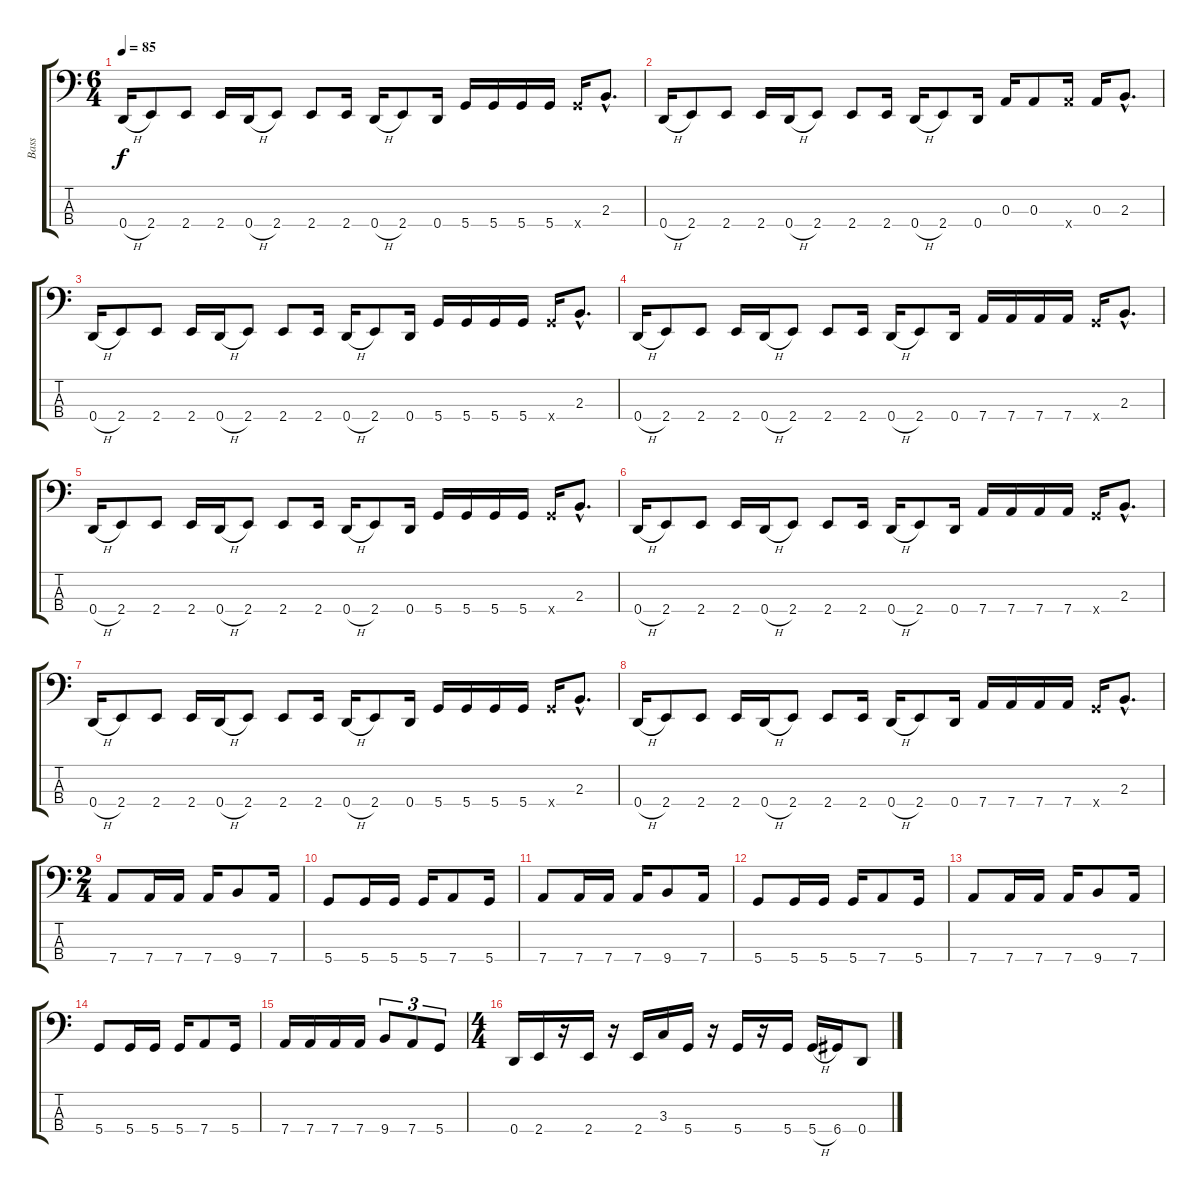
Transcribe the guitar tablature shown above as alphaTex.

\track ("Bass" "Bass") {instrument electricbasspick}
\staff {score tabs}
\tuning (G2 D2 A1 D1) {hide}
\ts (6 4)
\tempo 85
\clef f4
\ks c
0.4{h}.16{dy f} 2.4.8 2.4.8 2.4.16 0.4{h}.16 2.4.8 2.4.8 2.4.16 0.4{h}.16 2.4.8 0.4.16 5.4.16 5.4.16 5.4.16 5.4.16 5.4{x}.16 2.3{hac}.8{d} |
0.4{h}.16 2.4.8 2.4.8 2.4.16 0.4{h}.16 2.4.8 2.4.8 2.4.16 0.4{h}.16 2.4.8 0.4.16 0.3.16 0.3.8 7.4{x}.16 0.3.16 2.3{hac}.8{d} |
0.4{h}.16 2.4.8 2.4.8 2.4.16 0.4{h}.16 2.4.8 2.4.8 2.4.16 0.4{h}.16 2.4.8 0.4.16 5.4.16 5.4.16 5.4.16 5.4.16 5.4{x}.16 2.3{hac}.8{d} |
0.4{h}.16 2.4.8 2.4.8 2.4.16 0.4{h}.16 2.4.8 2.4.8 2.4.16 0.4{h}.16 2.4.8 0.4.16 7.4.16 7.4.16 7.4.16 7.4.16 5.4{x}.16 2.3{hac}.8{d} |
0.4{h}.16 2.4.8 2.4.8 2.4.16 0.4{h}.16 2.4.8 2.4.8 2.4.16 0.4{h}.16 2.4.8 0.4.16 5.4.16 5.4.16 5.4.16 5.4.16 5.4{x}.16 2.3{hac}.8{d} |
0.4{h}.16 2.4.8 2.4.8 2.4.16 0.4{h}.16 2.4.8 2.4.8 2.4.16 0.4{h}.16 2.4.8 0.4.16 7.4.16 7.4.16 7.4.16 7.4.16 5.4{x}.16 2.3{hac}.8{d} |
0.4{h}.16 2.4.8 2.4.8 2.4.16 0.4{h}.16 2.4.8 2.4.8 2.4.16 0.4{h}.16 2.4.8 0.4.16 5.4.16 5.4.16 5.4.16 5.4.16 5.4{x}.16 2.3{hac}.8{d} |
0.4{h}.16 2.4.8 2.4.8 2.4.16 0.4{h}.16 2.4.8 2.4.8 2.4.16 0.4{h}.16 2.4.8 0.4.16 7.4.16 7.4.16 7.4.16 7.4.16 5.4{x}.16 2.3{hac}.8{d} |
\ts (2 4)
7.4.8{instrument electricbassfinger} 7.4.16 7.4.16 7.4.16 9.4.8 7.4.16 |
5.4.8{instrument electricbassfinger} 5.4.16 5.4.16 5.4.16 7.4.8 5.4.16 |
7.4.8{instrument electricbassfinger} 7.4.16 7.4.16 7.4.16 9.4.8 7.4.16 |
5.4.8{instrument electricbassfinger} 5.4.16 5.4.16 5.4.16 7.4.8 5.4.16 |
7.4.8{instrument electricbassfinger} 7.4.16 7.4.16 7.4.16 9.4.8 7.4.16 |
5.4.8{instrument electricbassfinger} 5.4.16 5.4.16 5.4.16 7.4.8 5.4.16 |
7.4.16 7.4.16 7.4.16 7.4.16 9.4.8{tu (3 2)} 7.4.8{tu (3 2)} 5.4.8{tu (3 2)} |
\ts (4 4)
0.4.16 2.4.16 r.16 2.4.16 r.16 2.4.16 3.3.16 5.4.16 r.16 5.4.16 r.16 5.4.16 5.4{h}.16 6.4.16 0.4.8
